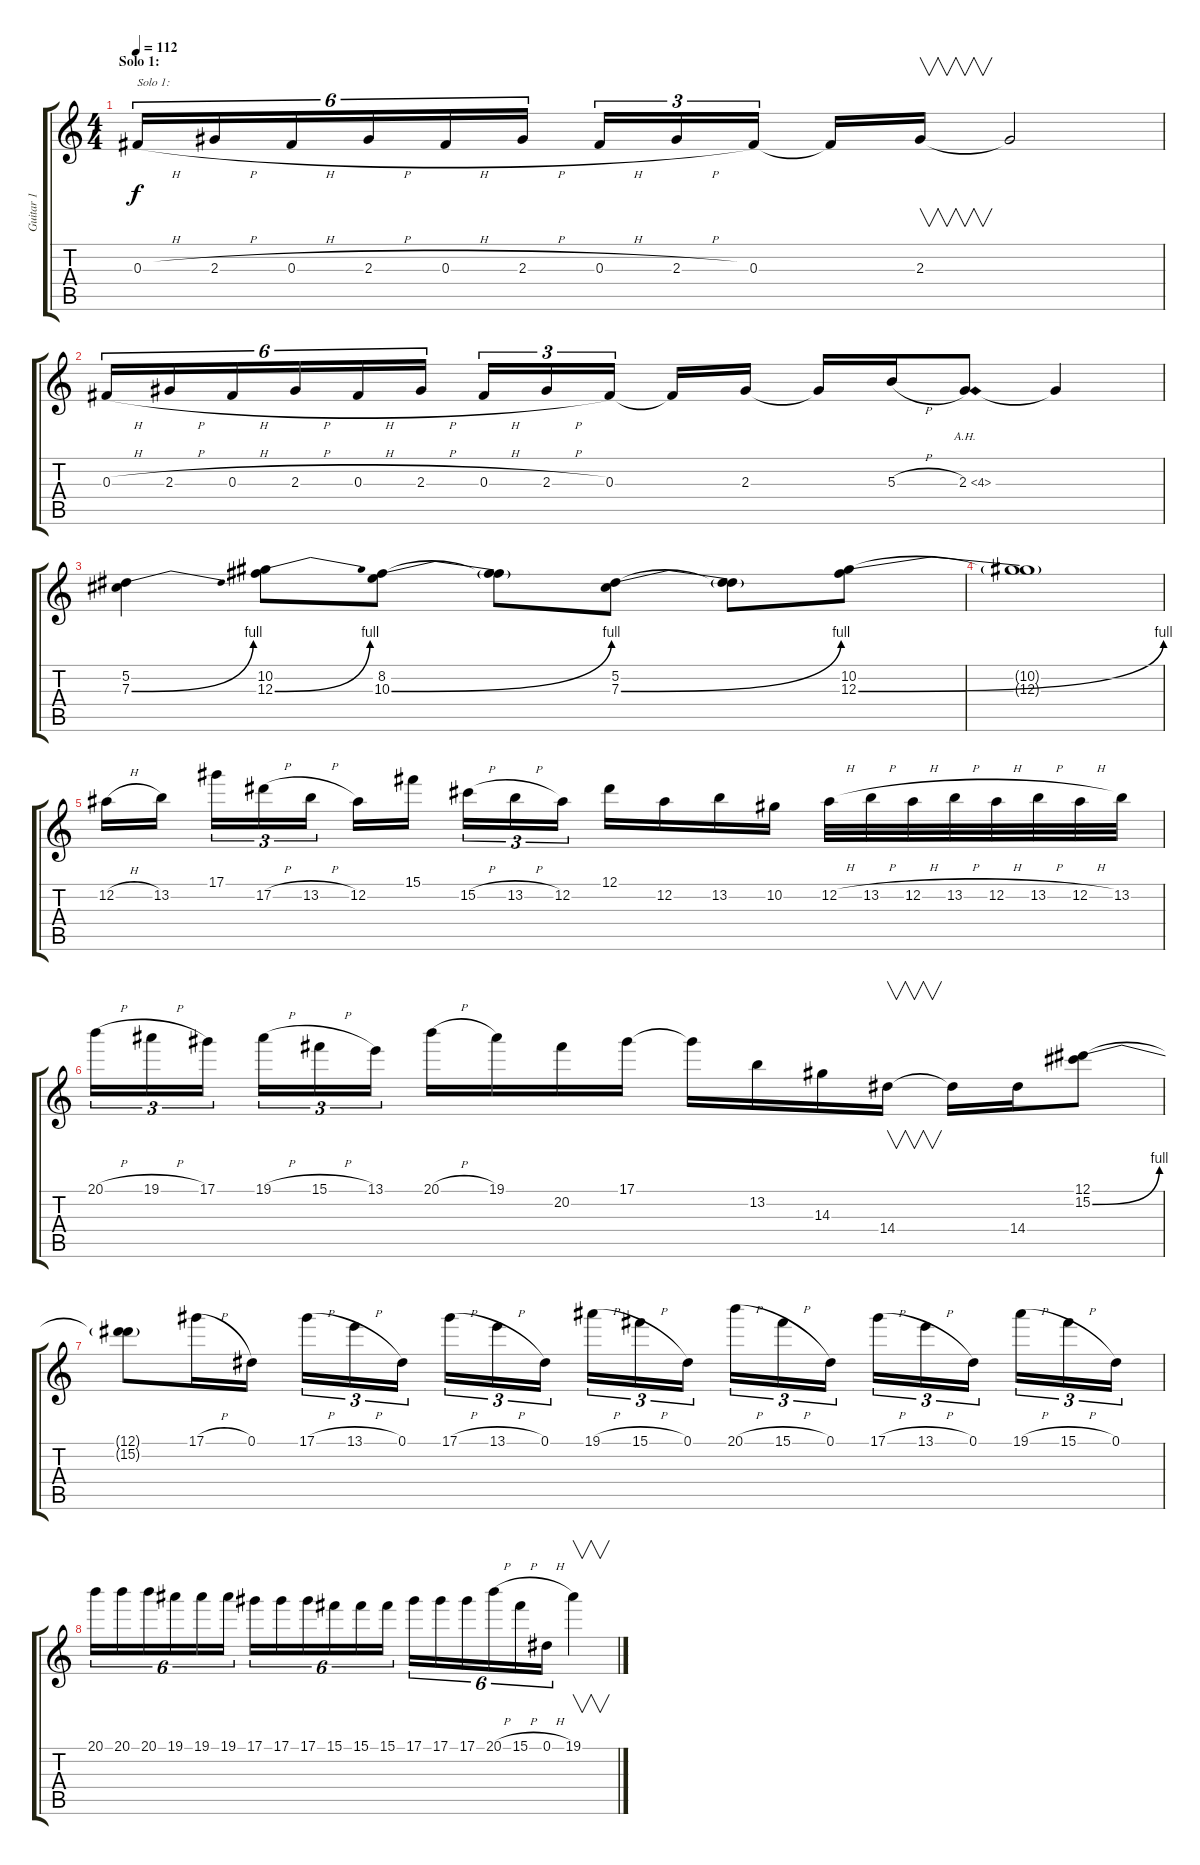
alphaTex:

\track ("Guitar 1" "Guitar 1") {instrument overdrivenguitar}
\staff {score tabs}
\tuning (Eb4 Bb3 Gb3 Db3 Ab2 Eb2) {hide}
\ts (4 4)
\section ("" "Solo 1:")
\tempo 112
\clef g2
\ks c
0.3{h}.16{tu (6 4) txt "Solo 1:" dy f volume 16 instrument overdrivenguitar} 2.3{h}.16{tu (6 4)} 0.3{h}.16{tu (6 4)} 2.3{h}.16{tu (6 4)} 0.3{h}.16{tu (6 4)} 2.3{h}.16{tu (6 4)} 0.3{h}.16{tu (3 2)} 2.3{h}.16{tu (3 2)} 0.3.16{tu (3 2)} 0.3{t}.16 2.3.16{v} 2.3{t}.2 |
0.3{h}.16{tu (6 4)} 2.3{h}.16{tu (6 4)} 0.3{h}.16{tu (6 4)} 2.3{h}.16{tu (6 4)} 0.3{h}.16{tu (6 4)} 2.3{h}.16{tu (6 4)} 0.3{h}.16{tu (3 2)} 2.3{h}.16{tu (3 2)} 0.3.16{tu (3 2)} 0.3{t}.16 2.3.16 2.3{t}.16 5.3{h}.16 2.3{ah 2}.8 2.3{t}.4 |
(5.2 7.3{be (bend 0 0 60 4)}).4 (10.2 12.3{be (bend 0 0 60 4)}).8 (8.2 10.3{be (bend 0 0 60 4)}).8 (8.2{t} 10.3{t}).8 (5.2 7.3{be (bend 0 0 60 4)}).8 (5.2{t} 7.3{t}).8 (10.2 12.3{be (bend 0 0 60 4)}).8 |
(10.2{t} 12.3{t}).1 |
12.2{h}.16 13.2.16 17.1.16{tu (3 2)} 17.2{h}.16{tu (3 2)} 13.2{h}.16{tu (3 2)} 12.2.16 15.1.16 15.2{h}.16{tu (3 2)} 13.2{h}.16{tu (3 2)} 12.2.16{tu (3 2)} 12.1.16 12.2.16 13.2.16 10.2.16 12.2{h}.32 13.2{h}.32 12.2{h}.32 13.2{h}.32 12.2{h}.32 13.2{h}.32 12.2{h}.32 13.2.32 |
20.1{h}.16{tu (3 2)} 19.1{h}.16{tu (3 2)} 17.1.16{tu (3 2)} 19.1{h}.16{tu (3 2)} 15.1{h}.16{tu (3 2)} 13.1.16{tu (3 2)} 20.1{h}.16 19.1.16 20.2.16 17.1.16 17.1{t}.16 13.2.16 14.3.16 14.4.16{v} 14.4{t}.16 14.4.16 (12.1 15.2{be (bend 0 0 60 4)}).8 |
(12.1{t} 15.2{t}).8 17.1{h}.16 0.1.16 17.1{h}.16{tu (3 2)} 13.1{h}.16{tu (3 2)} 0.1.16{tu (3 2)} 17.1{h}.16{tu (3 2)} 13.1{h}.16{tu (3 2)} 0.1.16{tu (3 2)} 19.1{h}.16{tu (3 2)} 15.1{h}.16{tu (3 2)} 0.1.16{tu (3 2)} 20.1{h}.16{tu (3 2)} 15.1{h}.16{tu (3 2)} 0.1.16{tu (3 2)} 17.1{h}.16{tu (3 2)} 13.1{h}.16{tu (3 2)} 0.1.16{tu (3 2)} 19.1{h}.16{tu (3 2)} 15.1{h}.16{tu (3 2)} 0.1.16{tu (3 2)} |
20.1.16{tu (6 4)} 20.1.16{tu (6 4)} 20.1.16{tu (6 4)} 19.1.16{tu (6 4)} 19.1.16{tu (6 4)} 19.1.16{tu (6 4)} 17.1.16{tu (6 4)} 17.1.16{tu (6 4)} 17.1.16{tu (6 4)} 15.1.16{tu (6 4)} 15.1.16{tu (6 4)} 15.1.16{tu (6 4)} 17.1.16{tu (6 4)} 17.1.16{tu (6 4)} 17.1.16{tu (6 4)} 20.1{h}.16{tu (6 4)} 15.1{h}.16{tu (6 4)} 0.1{h}.16{tu (6 4)} 19.1.4{v}
